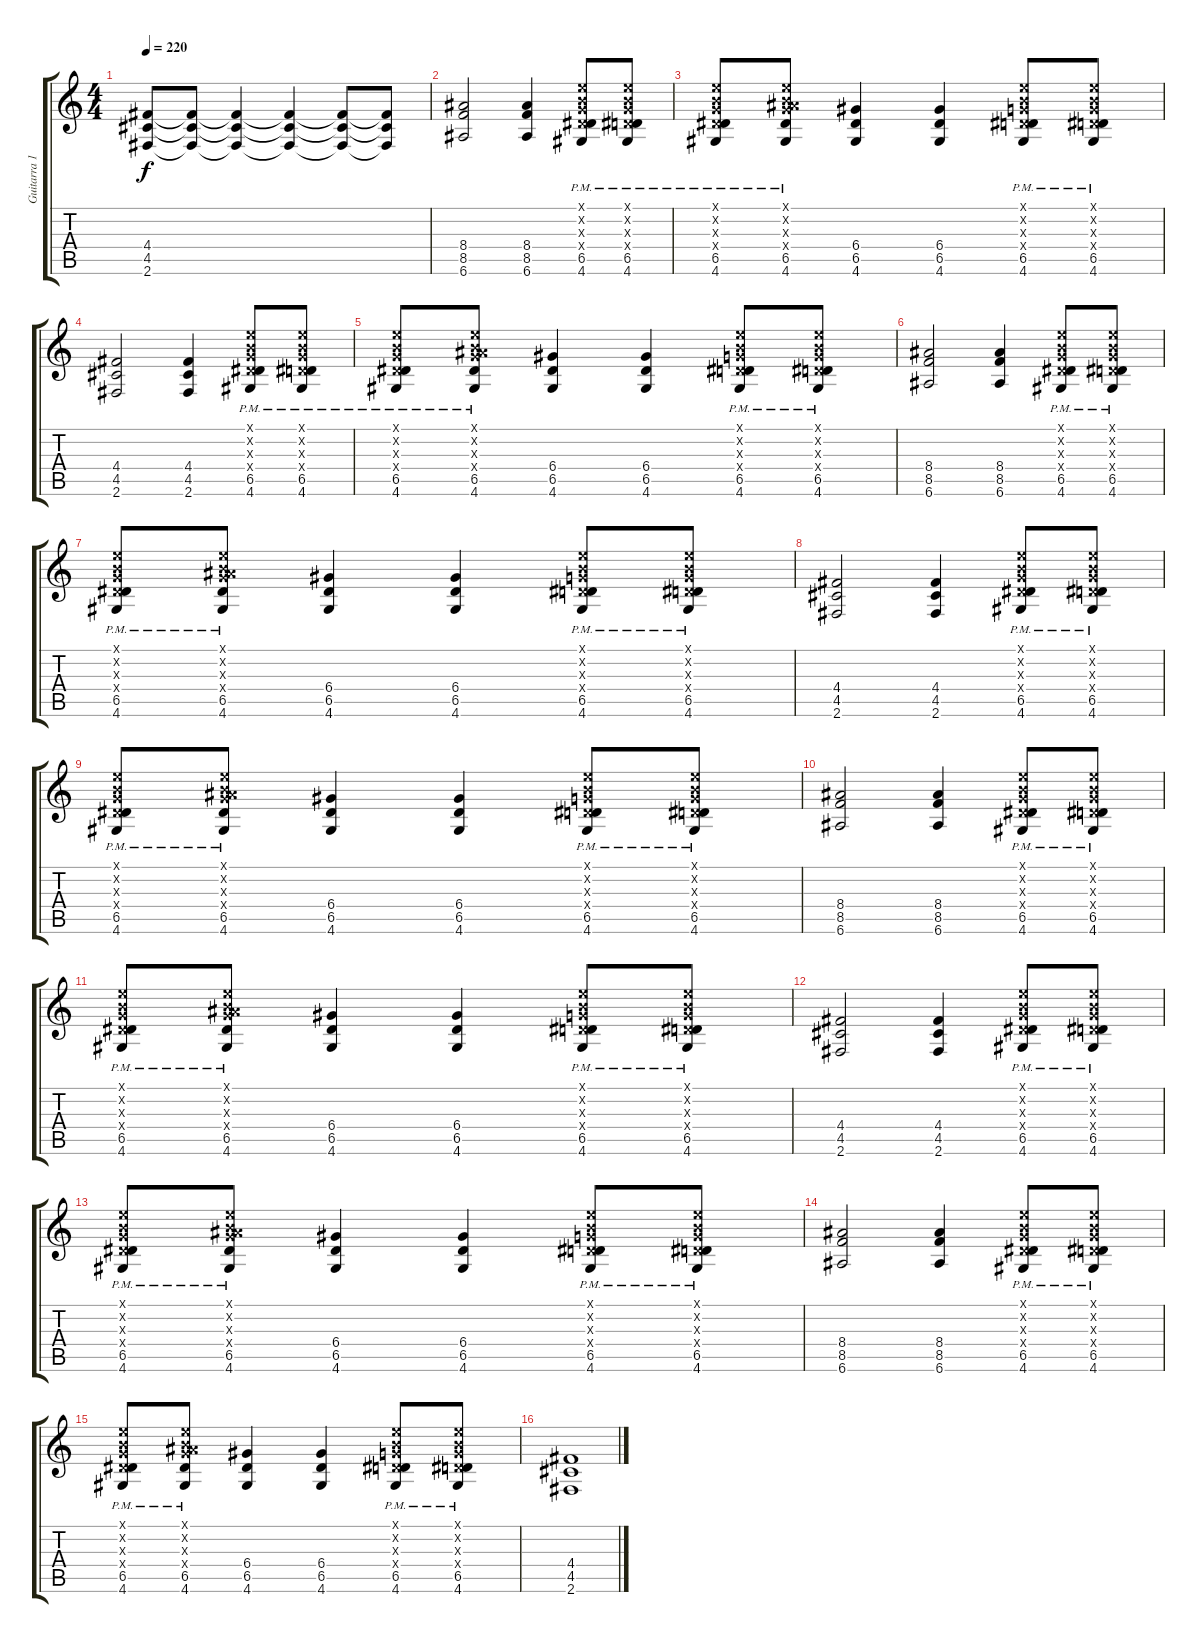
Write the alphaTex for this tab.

\track ("Guitarra 1" "Guitarra 1") {instrument distortionguitar}
\staff {score tabs}
\tuning (E4 B3 G3 D3 A2 E2) {hide}
\ts (4 4)
\tempo 220
\clef g2
\ks c
(4.4{t} 4.5{t} 2.6{t}).8{dy f} (4.4{t} 4.5{t} 2.6{t}).8 (4.4{t} 4.5{t} 2.6{t}).4 (4.4{t} 4.5{t} 2.6{t}).4 (4.4{t} 4.5{t} 2.6{t}).8 (4.4{t} 4.5{t} 2.6{t}).8 |
(8.4 8.5 6.6).2 (8.4 8.5 6.6).4 (0.1{x} 0.2{x} 0.3{x} 0.4{x} 6.5{pm} 4.6{pm}).8 (0.1{x} 0.2{x} 0.3{x} 0.4{x} 6.5{pm} 4.6{pm}).8 |
(0.1{x} 0.2{x} 0.3{x} 0.4{x} 6.5{pm} 4.6{pm}).8 (0.1{x} 0.2{x} 0.3{x} 8.4{x} 6.5{pm} 4.6{pm}).8 (6.4 6.5 4.6).4 (6.4 6.5 4.6).4 (0.1{x} 0.2{x} 0.3{x} 0.4{x} 6.5{pm} 4.6{pm}).8 (0.1{x} 0.2{x} 0.3{x} 0.4{x} 6.5{pm} 4.6{pm}).8 |
(4.4 4.5 2.6).2 (4.4 4.5 2.6).4 (0.1{x} 0.2{x} 0.3{x} 0.4{x} 6.5{pm} 4.6{pm}).8 (0.1{x} 0.2{x} 0.3{x} 0.4{x} 6.5{pm} 4.6{pm}).8 |
(0.1{x} 0.2{x} 0.3{x} 0.4{x} 6.5{pm} 4.6{pm}).8 (0.1{x} 0.2{x} 0.3{x} 8.4{x} 6.5{pm} 4.6{pm}).8 (6.4 6.5 4.6).4 (6.4 6.5 4.6).4 (0.1{x} 0.2{x} 0.3{x} 0.4{x} 6.5{pm} 4.6{pm}).8 (0.1{x} 0.2{x} 0.3{x} 0.4{x} 6.5{pm} 4.6{pm}).8 |
(8.4 8.5 6.6).2 (8.4 8.5 6.6).4 (0.1{x} 0.2{x} 0.3{x} 0.4{x} 6.5{pm} 4.6{pm}).8 (0.1{x} 0.2{x} 0.3{x} 0.4{x} 6.5{pm} 4.6{pm}).8 |
(0.1{x} 0.2{x} 0.3{x} 0.4{x} 6.5{pm} 4.6{pm}).8 (0.1{x} 0.2{x} 0.3{x} 8.4{x} 6.5{pm} 4.6{pm}).8 (6.4 6.5 4.6).4 (6.4 6.5 4.6).4 (0.1{x} 0.2{x} 0.3{x} 0.4{x} 6.5{pm} 4.6{pm}).8 (0.1{x} 0.2{x} 0.3{x} 0.4{x} 6.5{pm} 4.6{pm}).8 |
(4.4 4.5 2.6).2 (4.4 4.5 2.6).4 (0.1{x} 0.2{x} 0.3{x} 0.4{x} 6.5{pm} 4.6{pm}).8 (0.1{x} 0.2{x} 0.3{x} 0.4{x} 6.5{pm} 4.6{pm}).8 |
(0.1{x} 0.2{x} 0.3{x} 0.4{x} 6.5{pm} 4.6{pm}).8 (0.1{x} 0.2{x} 0.3{x} 8.4{x} 6.5{pm} 4.6{pm}).8 (6.4 6.5 4.6).4 (6.4 6.5 4.6).4 (0.1{x} 0.2{x} 0.3{x} 0.4{x} 6.5{pm} 4.6{pm}).8 (0.1{x} 0.2{x} 0.3{x} 0.4{x} 6.5{pm} 4.6{pm}).8 |
(8.4 8.5 6.6).2 (8.4 8.5 6.6).4 (0.1{x} 0.2{x} 0.3{x} 0.4{x} 6.5{pm} 4.6{pm}).8 (0.1{x} 0.2{x} 0.3{x} 0.4{x} 6.5{pm} 4.6{pm}).8 |
(0.1{x} 0.2{x} 0.3{x} 0.4{x} 6.5{pm} 4.6{pm}).8 (0.1{x} 0.2{x} 0.3{x} 8.4{x} 6.5{pm} 4.6{pm}).8 (6.4 6.5 4.6).4 (6.4 6.5 4.6).4 (0.1{x} 0.2{x} 0.3{x} 0.4{x} 6.5{pm} 4.6{pm}).8 (0.1{x} 0.2{x} 0.3{x} 0.4{x} 6.5{pm} 4.6{pm}).8 |
(4.4 4.5 2.6).2 (4.4 4.5 2.6).4 (0.1{x} 0.2{x} 0.3{x} 0.4{x} 6.5{pm} 4.6{pm}).8 (0.1{x} 0.2{x} 0.3{x} 0.4{x} 6.5{pm} 4.6{pm}).8 |
(0.1{x} 0.2{x} 0.3{x} 0.4{x} 6.5{pm} 4.6{pm}).8 (0.1{x} 0.2{x} 0.3{x} 8.4{x} 6.5{pm} 4.6{pm}).8 (6.4 6.5 4.6).4 (6.4 6.5 4.6).4 (0.1{x} 0.2{x} 0.3{x} 0.4{x} 6.5{pm} 4.6{pm}).8 (0.1{x} 0.2{x} 0.3{x} 0.4{x} 6.5{pm} 4.6{pm}).8 |
(8.4 8.5 6.6).2 (8.4 8.5 6.6).4 (0.1{x} 0.2{x} 0.3{x} 0.4{x} 6.5{pm} 4.6{pm}).8 (0.1{x} 0.2{x} 0.3{x} 0.4{x} 6.5{pm} 4.6{pm}).8 |
(0.1{x} 0.2{x} 0.3{x} 0.4{x} 6.5{pm} 4.6{pm}).8 (0.1{x} 0.2{x} 0.3{x} 8.4{x} 6.5{pm} 4.6{pm}).8 (6.4 6.5 4.6).4 (6.4 6.5 4.6).4 (0.1{x} 0.2{x} 0.3{x} 0.4{x} 6.5{pm} 4.6).8 (0.1{x} 0.2{x} 0.3{x} 0.4{x} 6.5{pm} 4.6).8 |
(4.4 4.5 2.6).1
